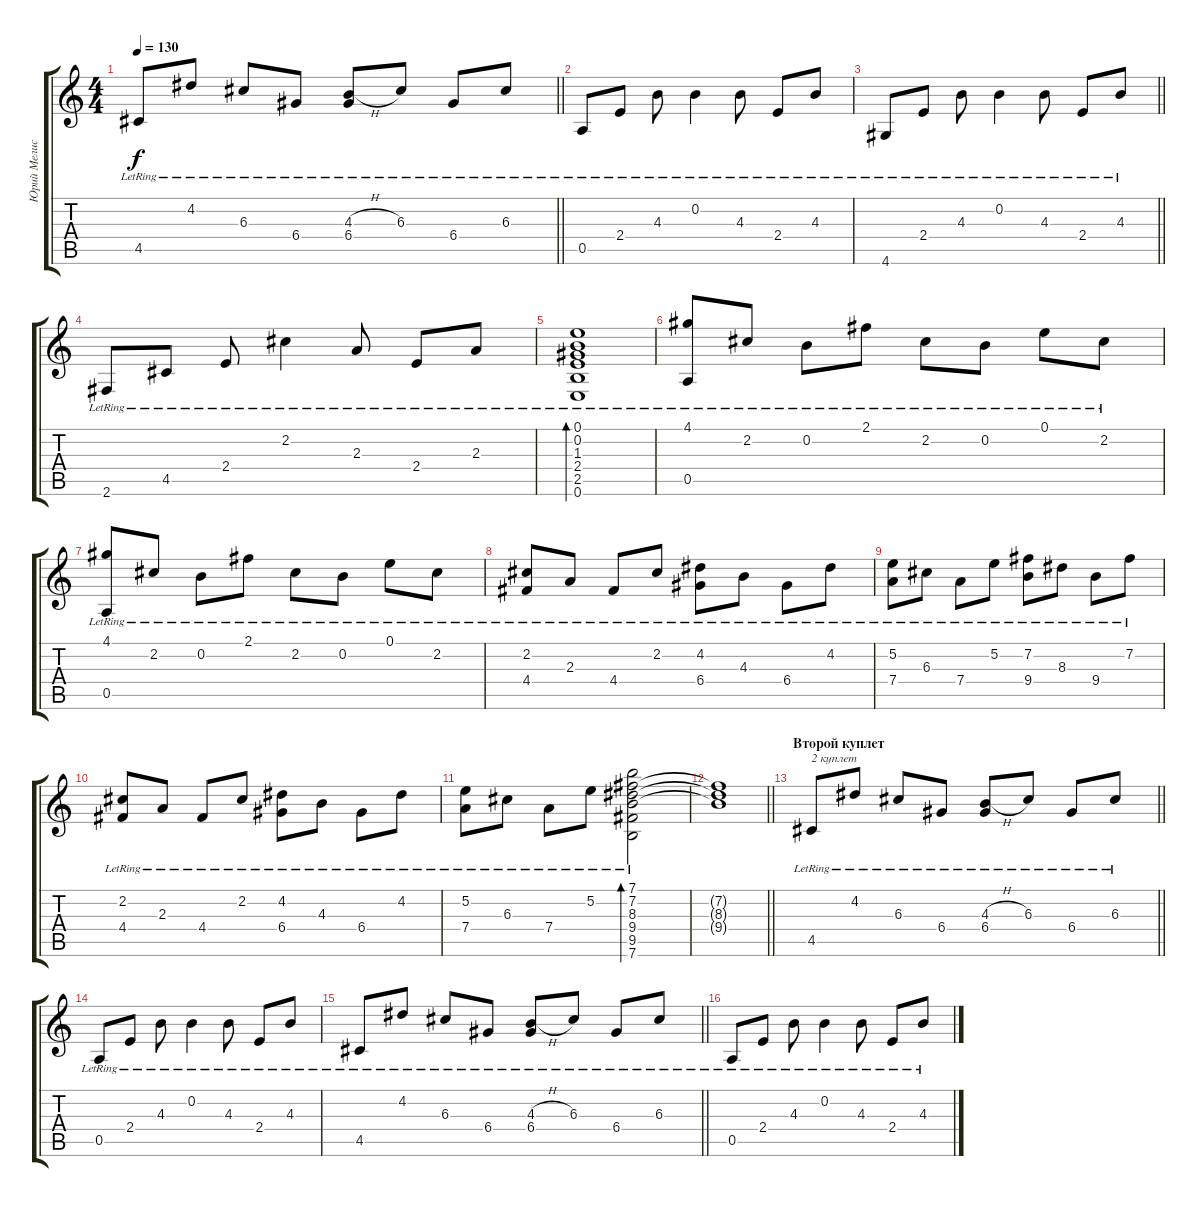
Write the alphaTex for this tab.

\track ("Юрий Мелисов" "Юрий Мелис") {instrument acousticguitarsteel}
\staff {score tabs}
\tuning (E4 B3 G3 D3 A2 E2) {hide}
\ts (4 4)
\tempo 130
\clef g2
\barLineRight lightlight
\ks c
4.5{lr}.8{dy f} 4.2{lr}.8 6.3{lr}.8 6.4{lr}.8 (4.3{h lr} 6.4{lr}).8 6.3{lr}.8 6.4{lr}.8 6.3{lr}.8 |
0.5{lr}.8 2.4{lr}.8 4.3{lr}.8 0.2{lr}.4 4.3{lr}.8 2.4{lr}.8 4.3{lr}.8 |
\barLineRight lightlight
4.6{lr}.8 2.4{lr}.8 4.3{lr}.8 0.2{lr}.4 4.3{lr}.8 2.4{lr}.8 4.3{lr}.8 |
2.6{lr}.8 4.5{lr}.8 2.4{lr}.8 2.2{lr}.4 2.3{lr}.8 2.4{lr}.8 2.3{lr}.8 |
(0.1{lr} 0.2{lr} 1.3{lr} 2.4{lr} 2.5{lr} 0.6{lr}).1{bd 240} |
(4.1{lr} 0.5{lr}).8 2.2{lr}.8 0.2{lr}.8 2.1{lr}.8 2.2{lr}.8 0.2{lr}.8 0.1{lr}.8 2.2{lr}.8 |
(4.1{lr} 0.5{lr}).8 2.2{lr}.8 0.2{lr}.8 2.1{lr}.8 2.2{lr}.8 0.2{lr}.8 0.1{lr}.8 2.2{lr}.8 |
(2.2{lr} 4.4{lr}).8 2.3{lr}.8 4.4{lr}.8 2.2{lr}.8 (4.2{lr} 6.4{lr}).8 4.3{lr}.8 6.4{lr}.8 4.2{lr}.8 |
(5.2{lr} 7.4{lr}).8 6.3{lr}.8 7.4{lr}.8 5.2{lr}.8 (7.2{lr} 9.4{lr}).8 8.3{lr}.8 9.4{lr}.8 7.2{lr}.8 |
(2.2{lr} 4.4{lr}).8 2.3{lr}.8 4.4{lr}.8 2.2{lr}.8 (4.2{lr} 6.4{lr}).8 4.3{lr}.8 6.4{lr}.8 4.2{lr}.8 |
(5.2{lr} 7.4{lr}).8 6.3{lr}.8 7.4{lr}.8 5.2{lr}.8 (7.1{lr} 7.2{lr} 8.3{lr} 9.4{lr} 9.5{lr} 7.6{lr}).2{bd 240} |
\barLineRight lightlight
(7.2{t} 8.3{t} 9.4{t}).1 |
\section ("" "Второй куплет")
\barLineRight lightlight
4.5{lr}.8{txt "2 куплет"} 4.2{lr}.8 6.3{lr}.8 6.4{lr}.8 (4.3{h lr} 6.4{lr}).8 6.3{lr}.8 6.4{lr}.8 6.3{lr}.8 |
0.5{lr}.8 2.4{lr}.8 4.3{lr}.8 0.2{lr}.4 4.3{lr}.8 2.4{lr}.8 4.3{lr}.8 |
\barLineRight lightlight
4.5{lr}.8 4.2{lr}.8 6.3{lr}.8 6.4{lr}.8 (4.3{h lr} 6.4{lr}).8 6.3{lr}.8 6.4{lr}.8 6.3{lr}.8 |
0.5{lr}.8 2.4{lr}.8 4.3{lr}.8 0.2{lr}.4 4.3{lr}.8 2.4{lr}.8 4.3{lr}.8
